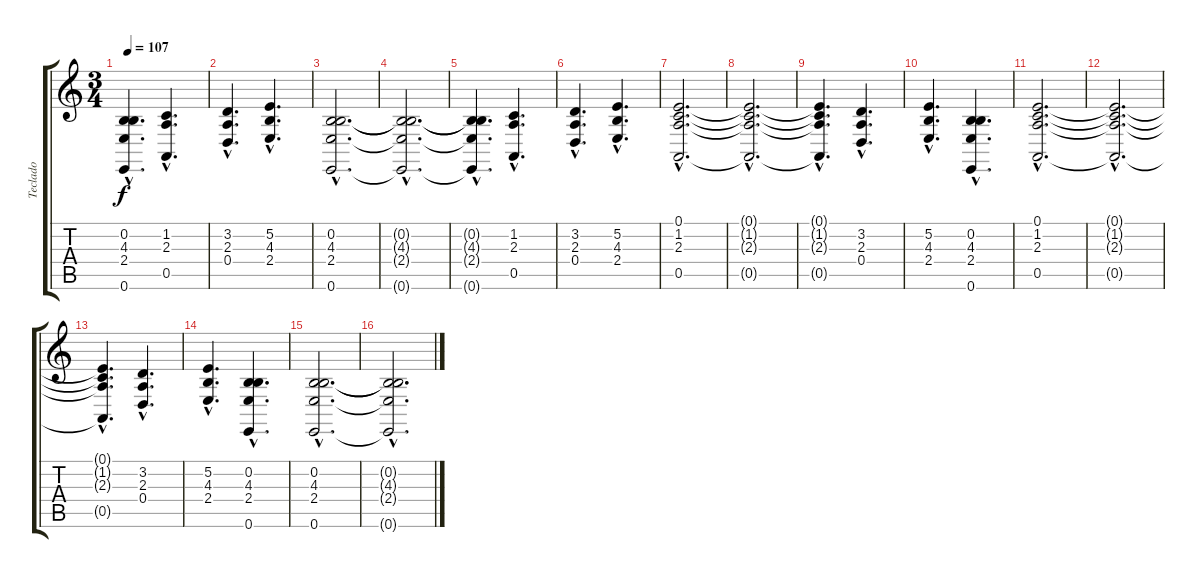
\track ("Teclado" "Teclado") {instrument synthstrings2}
\staff {score tabs}
\tuning (E4 B3 G3 D3 A2 E2) {hide}
\ts (3 4)
\tempo 107
\clef g2
\ks c
(0.2{hac t} 4.3{hac t} 2.4{hac t} 0.6{hac t}).4{d dy f} (1.2{hac} 2.3{hac} 0.5{hac}).4{d} |
(3.2{hac} 2.3{hac} 0.4{hac}).4{d} (5.2{hac} 4.3{hac} 2.4{hac}).4{d} |
(0.2{hac} 4.3{hac} 2.4{hac} 0.6{hac}).2{d} |
(0.2{hac t} 4.3{hac t} 2.4{hac t} 0.6{hac t}).2{d} |
(0.2{hac t} 4.3{hac t} 2.4{hac t} 0.6{hac t}).4{d} (1.2{hac} 2.3{hac} 0.5{hac}).4{d} |
(3.2{hac} 2.3{hac} 0.4{hac}).4{d} (5.2{hac} 4.3{hac} 2.4{hac}).4{d} |
(0.1{hac} 1.2{hac} 2.3{hac} 0.5{hac}).2{d} |
(0.1{hac t} 1.2{hac t} 2.3{hac t} 0.5{hac t}).2{d} |
(0.1{hac t} 1.2{hac t} 2.3{hac t} 0.5{hac t}).4{d} (3.2{hac} 2.3{hac} 0.4{hac}).4{d} |
(5.2{hac} 4.3{hac} 2.4{hac}).4{d} (0.2{hac} 4.3{hac} 2.4{hac} 0.6{hac}).4{d} |
(0.1{hac} 1.2{hac} 2.3{hac} 0.5{hac}).2{d} |
(0.1{hac t} 1.2{hac t} 2.3{hac t} 0.5{hac t}).2{d} |
(0.1{hac t} 1.2{hac t} 2.3{hac t} 0.5{hac t}).4{d} (3.2{hac} 2.3{hac} 0.4{hac}).4{d} |
(5.2{hac} 4.3{hac} 2.4{hac}).4{d} (0.2{hac} 4.3{hac} 2.4{hac} 0.6{hac}).4{d} |
(0.2{hac} 4.3{hac} 2.4{hac} 0.6{hac}).2{d} |
(0.2{hac t} 4.3{hac t} 2.4{hac t} 0.6{hac t}).2{d}
